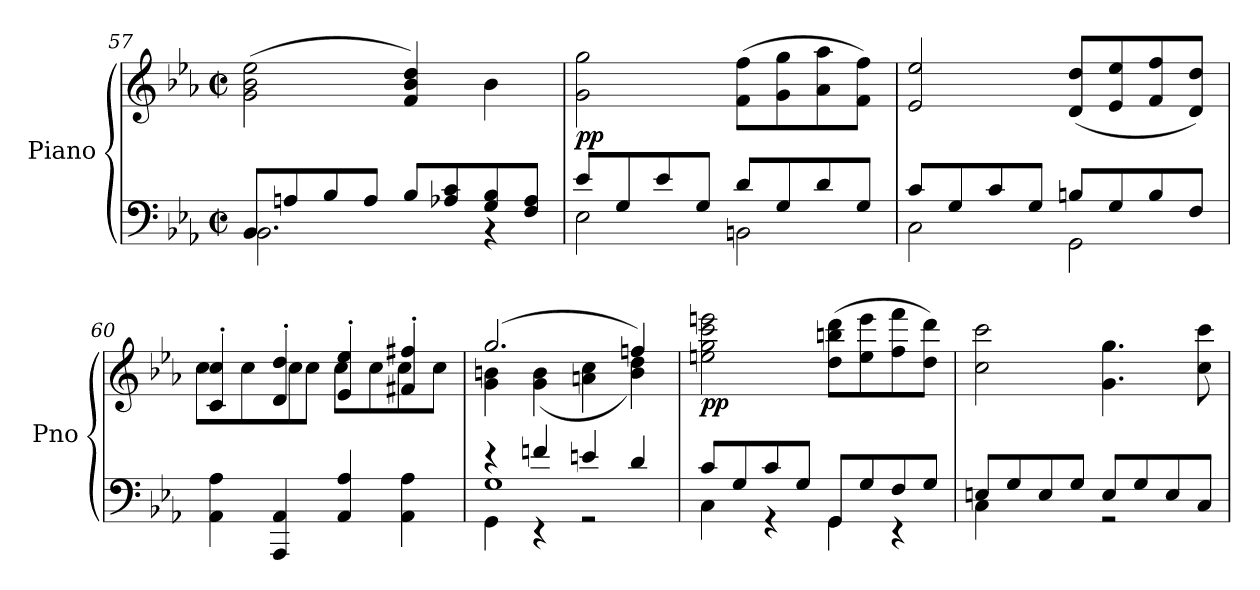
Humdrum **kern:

**kern	**kern	**dynam
*part1	*part1	*part1
*staff2	*staff1	*staff1/2
*I"Piano	*	*
*I'Pno	*	*
*clefF4	*clefG2	*
*k[b-e-a-]	*k[b-e-a-]	*
*M2/2	*M2/2	*
*met(c|)	*met(c|)	*
=57	=57	=57
!LO:N:head=open	!	!
*^	*	*
8BB-/L	2.BB-\	(>2g\ 2b-\ 2ee-\	.
8An/	.	.	.
8B-/	.	.	.
8A/J	.	.	.
8B-/L	.	4f/ 4b-/ 4dd/)	.
8A-X/ 8c/	.	.	.
8G/ 8B-/	4rBB	4b-\	.
8F/ 8A-/J	.	.	.
!!LO:LB:g=z
=58	=58	=58	=58
!	!	!	!LO:DY:b
8e-/L	2E-\	2g\ 2gg\	pp
8G/	.	.	.
8e-/	.	.	.
8G/J	.	.	.
8d/L	2BBn\	(>8f\ 8ff\L	.
8G/	.	8g\ 8gg\	.
8d/	.	8a-\ 8aa-\	.
8G/J	.	8f\ 8ff\J)	.
=59	=59	=59	=59
8c/L	2C\	2e-/ 2ee-/	.
8G/	.	.	.
8c/	.	.	.
8G/J	.	.	.
8Bn/L	2GG\	(<8d/ 8dd/L	.
8G/	.	8e-/ 8ee-/	.
8B/	.	8f/ 8ff/	.
8F/J	.	8d/ 8dd/J)	.
*v	*v	*	*
=60	=60	=60
*	*^	*
4AA-\ 4A-\	4c/' 4cc/'	8cc\L	.
.	.	8cc\	.
4AAA-/ 4AA-/	4d/' 4dd/'	8cc\	.
.	.	8cc\J	.
4AA-/ 4A-/	4e-/' 4ee-/'	8cc\L	.
.	.	8cc\	.
4AA-\ 4A-\	4f#X/' 4ff#X/'	8cc\	.
.	.	8cc\J	.
=61	=61	=61	=61
*	*MM110	*	*
*^	*	*	*
*	*^	*	*	*
4re	1G	4GG\	(>2.gg/	4g\ 4bn\	.
4fn/	.	4rEE	.	(<4g\ 4b\	.
4en/	.	2rGG	.	4an\ 4cc\	.
4d/	.	.	4ffn/)	4b\ 4dd\)	.
*v	*v	*v	*	*	*
*	*v	*v	*
!!LO:LB:g=z
=62	=62	=62
*	*MM120	*
*^	*^	*
!	!	!	!	!LO:DY:b
!	!	!	!	!LO:DY:n=1:b
*	*	*v	*v	*
8c/L	4C\	2een\ 2gg\ 2ccc\ 2eeen\	p p
8G/	.	.	.
8c/	4rGG	.	.
8G/J	.	.	.
8GG/L	4GG\	(>8dd\ 8bbn\ 8ddd\L	.
8G/	.	8ee\ 8eee\	.
8F/	4rEE	8ff\ 8fff\	.
8G/J	.	8dd\ 8ddd\J)	.
=63	=63	=63	=63
8En/L	4C\	2cc\ 2ccc\	.
8G/	.	.	.
8E/	4ryy	.	.
8G/J	.	.	.
8E/L	2rGG	4.g\ 4.gg\	.
8G/	.	.	.
8E/	.	.	.
8C/J	.	8cc\ 8ccc\	.
*v	*v	*	*
=	=	=
*-	*-	*-
